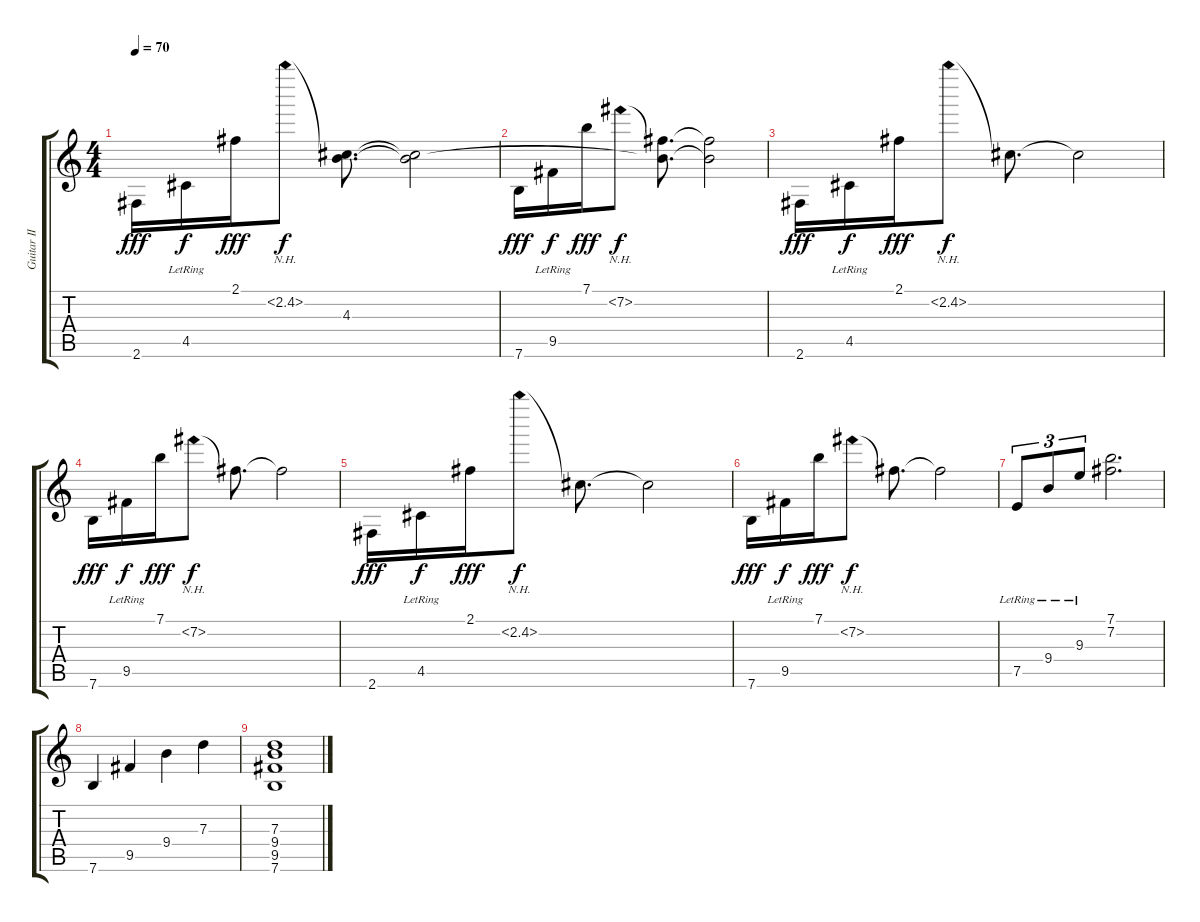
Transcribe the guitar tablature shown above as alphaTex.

\track ("Guitar II" "Guitar II") {instrument electricguitarjazz}
\staff {score tabs}
\tuning (E4 B3 G3 D3 A2 E2) {hide}
\ts (4 4)
\tempo 70
\clef g2
\ks c
2.6.16{dy fff instrument electricguitarjazz} 4.5{lr}.16{dy f} 2.1.16{dy fff} 2.2{nh}.8{dy f} (2.2{t} 4.3{t}).8{d} (2.2{t} 4.3{t}).2 |
7.6.16{dy fff} 9.5{lr}.16{dy f} 7.1.16{dy fff} 7.2{nh}.8{dy f} (7.2{t} 4.3{t}).8{d} (7.2{t} 4.3{t}).2 |
2.6.16{dy fff} 4.5{lr}.16{dy f} 2.1.16{dy fff} 2.2{nh}.8{dy f} 2.2{t}.8{d} 2.2{t}.2 |
7.6.16{dy fff} 9.5{lr}.16{dy f} 7.1.16{dy fff} 7.2{nh}.8{dy f} 7.2{t}.8{d} 7.2{t}.2 |
2.6.16{dy fff} 4.5{lr}.16{dy f} 2.1.16{dy fff} 2.2{nh}.8{dy f} 2.2{t}.8{d} 2.2{t}.2 |
7.6.16{dy fff} 9.5{lr}.16{dy f} 7.1.16{dy fff} 7.2{nh}.8{dy f} 7.2{t}.8{d} 7.2{t}.2 |
7.5{lr}.8{tu (3 2)} 9.4{lr}.8{tu (3 2)} 9.3{lr}.8{tu (3 2)} (7.1 7.2).2{d} |
7.6.4 9.5.4 9.4.4 7.3.4 |
(7.3 9.4 9.5 7.6).1
